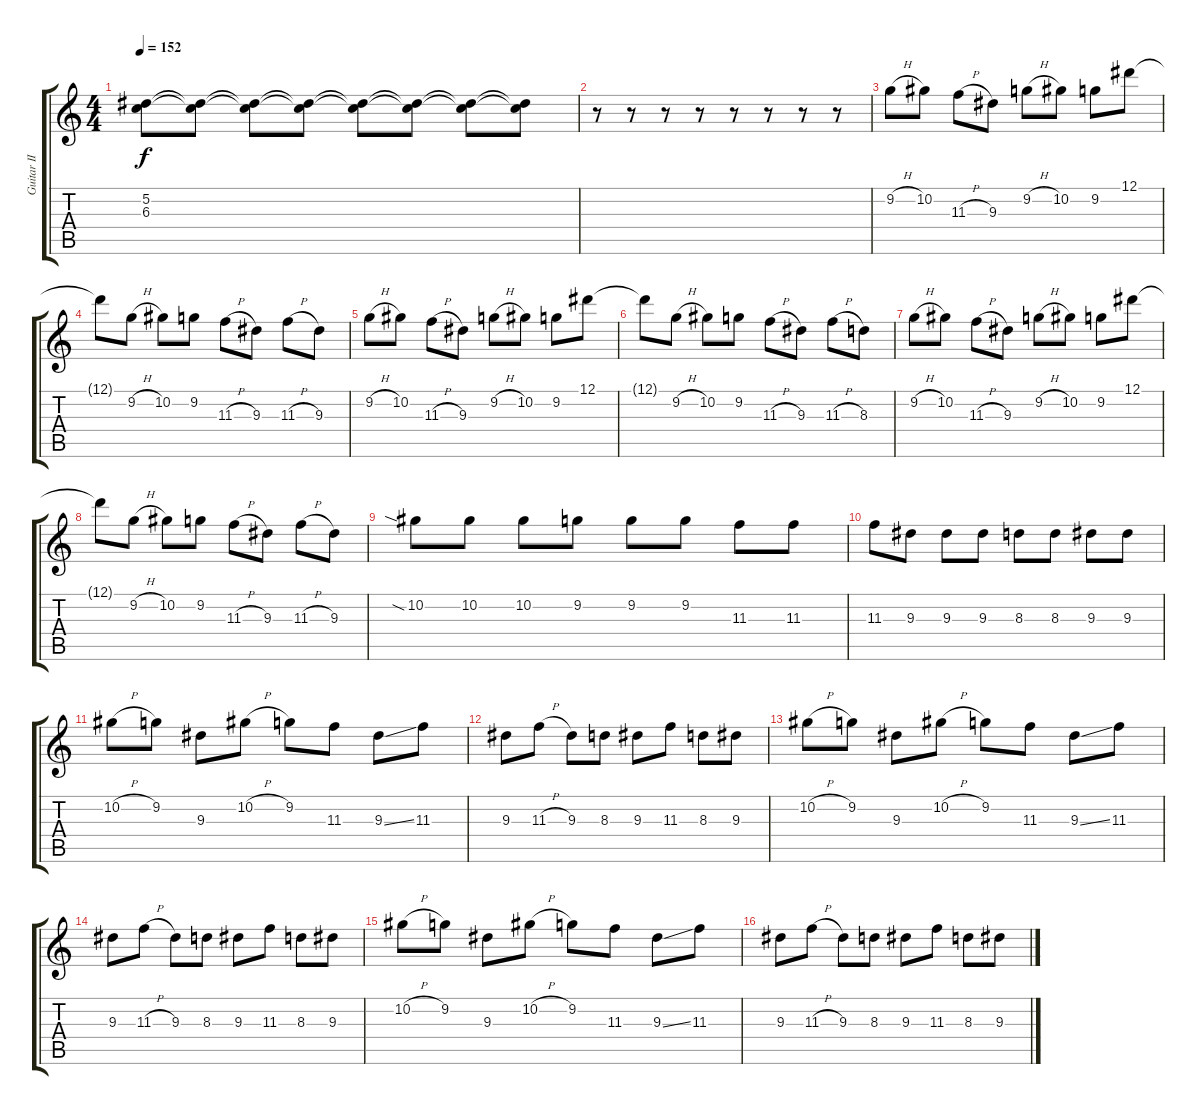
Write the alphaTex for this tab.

\track ("Guitar II" "Guitar II") {instrument distortionguitar}
\staff {score tabs}
\tuning (Eb4 Bb3 Gb3 Db3 Ab2 Db2) {hide}
\ts (4 4)
\tempo 152
\clef g2
\ks c
(5.2 6.3).8{dy f} (5.2{t} 6.3{t}).8 (5.2{t} 6.3{t}).8 (5.2{t} 6.3{t}).8 (5.2{t} 6.3{t}).8 (5.2{t} 6.3{t}).8 (5.2{t} 6.3{t}).8 (5.2{t} 6.3{t}).8 |
r.8 r.8 r.8 r.8 r.8 r.8 r.8 r.8 |
9.2{h}.8 10.2.8 11.3{h}.8 9.3.8 9.2{h}.8 10.2.8 9.2.8 12.1.8 |
12.1{t}.8 9.2{h}.8 10.2.8 9.2.8 11.3{h}.8 9.3.8 11.3{h}.8 9.3.8 |
9.2{h}.8 10.2.8 11.3{h}.8 9.3.8 9.2{h}.8 10.2.8 9.2.8 12.1.8 |
12.1{t}.8 9.2{h}.8 10.2.8 9.2.8 11.3{h}.8 9.3.8 11.3{h}.8 8.3.8 |
9.2{h}.8 10.2.8 11.3{h}.8 9.3.8 9.2{h}.8 10.2.8 9.2.8 12.1.8 |
12.1{t}.8 9.2{h}.8 10.2.8 9.2.8 11.3{h}.8 9.3.8 11.3{h}.8 9.3.8 |
10.2{sia}.8 10.2.8 10.2.8 9.2.8 9.2.8 9.2.8 11.3.8 11.3.8 |
11.3.8 9.3.8 9.3.8 9.3.8 8.3.8 8.3.8 9.3.8 9.3.8 |
10.2{h}.8 9.2.8 9.3.8 10.2{h}.8 9.2.8 11.3.8 9.3{ss}.8 11.3.8 |
9.3.8 11.3{h}.8 9.3.8 8.3.8 9.3.8 11.3.8 8.3.8 9.3.8 |
10.2{h}.8 9.2.8 9.3.8 10.2{h}.8 9.2.8 11.3.8 9.3{ss}.8 11.3.8 |
9.3.8 11.3{h}.8 9.3.8 8.3.8 9.3.8 11.3.8 8.3.8 9.3.8 |
10.2{h}.8 9.2.8 9.3.8 10.2{h}.8 9.2.8 11.3.8 9.3{ss}.8 11.3.8 |
9.3.8 11.3{h}.8 9.3.8 8.3.8 9.3.8 11.3.8 8.3.8 9.3.8
